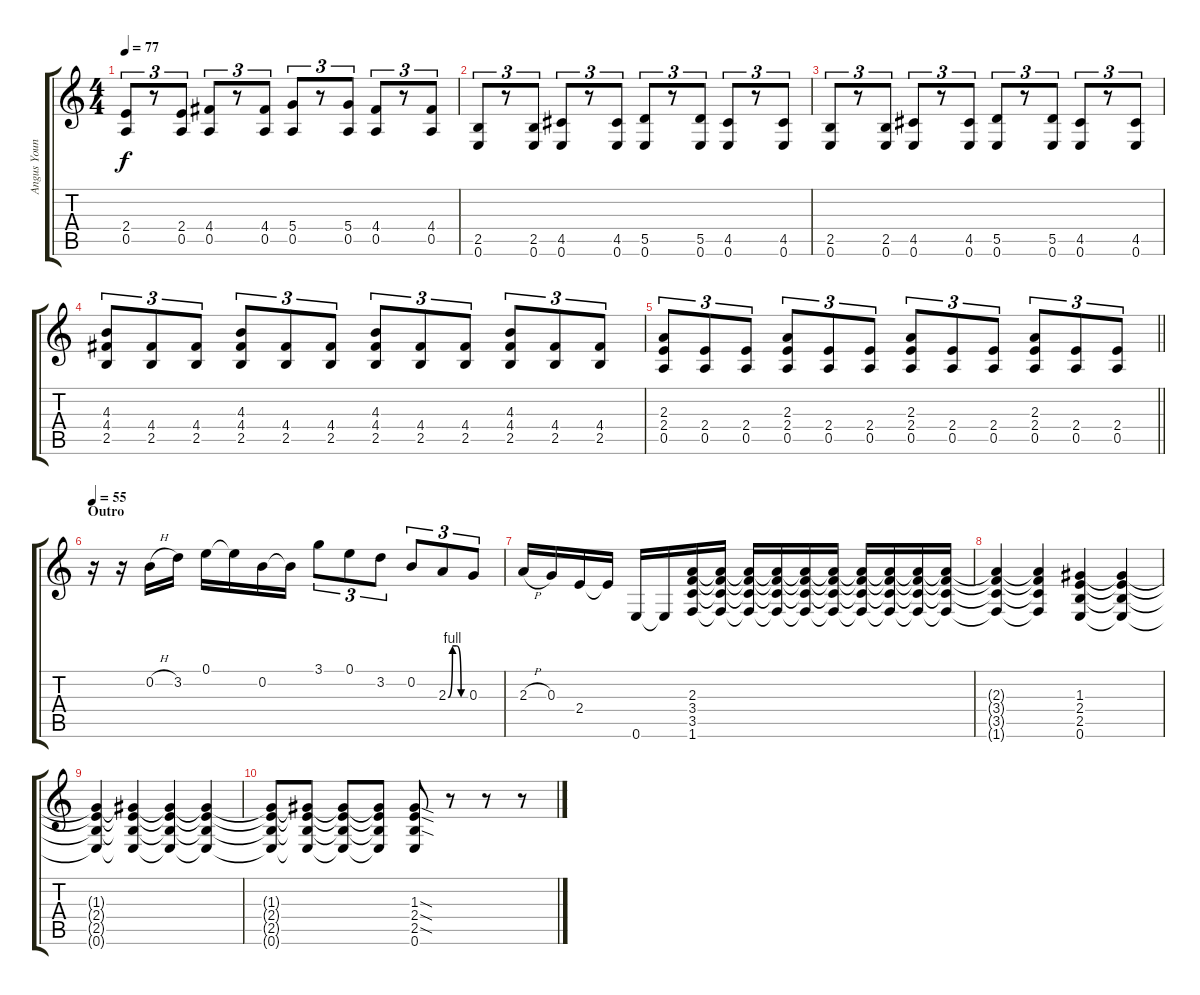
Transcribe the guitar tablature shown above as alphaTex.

\track ("Angus Young" "Angus Youn") {instrument distortionguitar}
\staff {score tabs}
\tuning (E4 B3 G3 D3 A2 E2) {hide}
\ts (4 4)
\tempo 77
\clef g2
\ks c
(2.4 0.5).8{tu (3 2) dy f} r.8{tu (3 2)} (2.4 0.5).8{tu (3 2)} (4.4 0.5).8{tu (3 2)} r.8{tu (3 2)} (4.4 0.5).8{tu (3 2)} (5.4 0.5).8{tu (3 2)} r.8{tu (3 2)} (5.4 0.5).8{tu (3 2)} (4.4 0.5).8{tu (3 2)} r.8{tu (3 2)} (4.4 0.5).8{tu (3 2)} |
(2.5 0.6).8{tu (3 2)} r.8{tu (3 2)} (2.5 0.6).8{tu (3 2)} (4.5 0.6).8{tu (3 2)} r.8{tu (3 2)} (4.5 0.6).8{tu (3 2)} (5.5 0.6).8{tu (3 2)} r.8{tu (3 2)} (5.5 0.6).8{tu (3 2)} (4.5 0.6).8{tu (3 2)} r.8{tu (3 2)} (4.5 0.6).8{tu (3 2)} |
(2.5 0.6).8{tu (3 2)} r.8{tu (3 2)} (2.5 0.6).8{tu (3 2)} (4.5 0.6).8{tu (3 2)} r.8{tu (3 2)} (4.5 0.6).8{tu (3 2)} (5.5 0.6).8{tu (3 2)} r.8{tu (3 2)} (5.5 0.6).8{tu (3 2)} (4.5 0.6).8{tu (3 2)} r.8{tu (3 2)} (4.5 0.6).8{tu (3 2)} |
(4.3 4.4 2.5).8{tu (3 2)} (4.4 2.5).8{tu (3 2)} (4.4 2.5).8{tu (3 2)} (4.3 4.4 2.5).8{tu (3 2)} (4.4 2.5).8{tu (3 2)} (4.4 2.5).8{tu (3 2)} (4.3 4.4 2.5).8{tu (3 2)} (4.4 2.5).8{tu (3 2)} (4.4 2.5).8{tu (3 2)} (4.3 4.4 2.5).8{tu (3 2)} (4.4 2.5).8{tu (3 2)} (4.4 2.5).8{tu (3 2)} |
\barLineRight lightlight
(2.3 2.4 0.5).8{tu (3 2)} (2.4 0.5).8{tu (3 2)} (2.4 0.5).8{tu (3 2)} (2.3 2.4 0.5).8{tu (3 2)} (2.4 0.5).8{tu (3 2)} (2.4 0.5).8{tu (3 2)} (2.3 2.4 0.5).8{tu (3 2)} (2.4 0.5).8{tu (3 2)} (2.4 0.5).8{tu (3 2)} (2.3 2.4 0.5).8{tu (3 2)} (2.4 0.5).8{tu (3 2)} (2.4 0.5).8{tu (3 2)} |
\section ("" "Outro")
\tempo 55
r.16 r.16 0.2{h}.16 3.2.16 0.1.16 0.1{t}.16 0.2.16 0.2{t}.16 3.1.8{tu (3 2)} 0.1.8{tu (3 2)} 3.2.8{tu (3 2)} 0.2.8{tu (3 2)} 2.3{be (custom 0 0 15 4 30 4 45 0 60 0)}.8{tu (3 2)} 0.3.8{tu (3 2)} |
2.3{h}.16 0.3.16 2.4.16 2.4{t}.16 0.6.16 0.6{t}.16 (2.3 3.4 3.5 1.6).16 (2.3{t} 3.4{t} 3.5{t} 1.6{t}).16 (2.3{t} 3.4{t} 3.5{t} 1.6{t}).16 (2.3{t} 3.4{t} 3.5{t} 1.6{t}).16 (2.3{t} 3.4{t} 3.5{t} 1.6{t}).16 (2.3{t} 3.4{t} 3.5{t} 1.6{t}).16 (2.3{t} 3.4{t} 3.5{t} 1.6{t}).16 (2.3{t} 3.4{t} 3.5{t} 1.6{t}).16 (2.3{t} 3.4{t} 3.5{t} 1.6{t}).16 (2.3{t} 3.4{t} 3.5{t} 1.6{t}).16 |
(2.3{t} 3.4{t} 3.5{t} 1.6{t}).4 (2.3{t} 3.4{t} 3.5{t} 1.6{t}).4 (1.3 2.4 2.5 0.6).4 (1.3{t} 2.4{t} 2.5{t} 0.6{t}).4 |
(1.3{t} 2.4{t} 2.5{t} 0.6{t}).4 (1.3{t} 2.4{t} 2.5{t} 0.6{t}).4 (1.3{t} 2.4{t} 2.5{t} 0.6{t}).4 (1.3{t} 2.4{t} 2.5{t} 0.6{t}).4 |
(1.3{t} 2.4{t} 2.5{t} 0.6{t}).8 (1.3{t} 2.4{t} 2.5{t} 0.6{t}).8 (1.3{t} 2.4{t} 2.5{t} 0.6{t}).8 (1.3{t} 2.4{t} 2.5{t} 0.6{t}).8 (1.3{sod} 2.4{sod} 2.5{sod} 0.6).8 r.8 r.8 r.8
